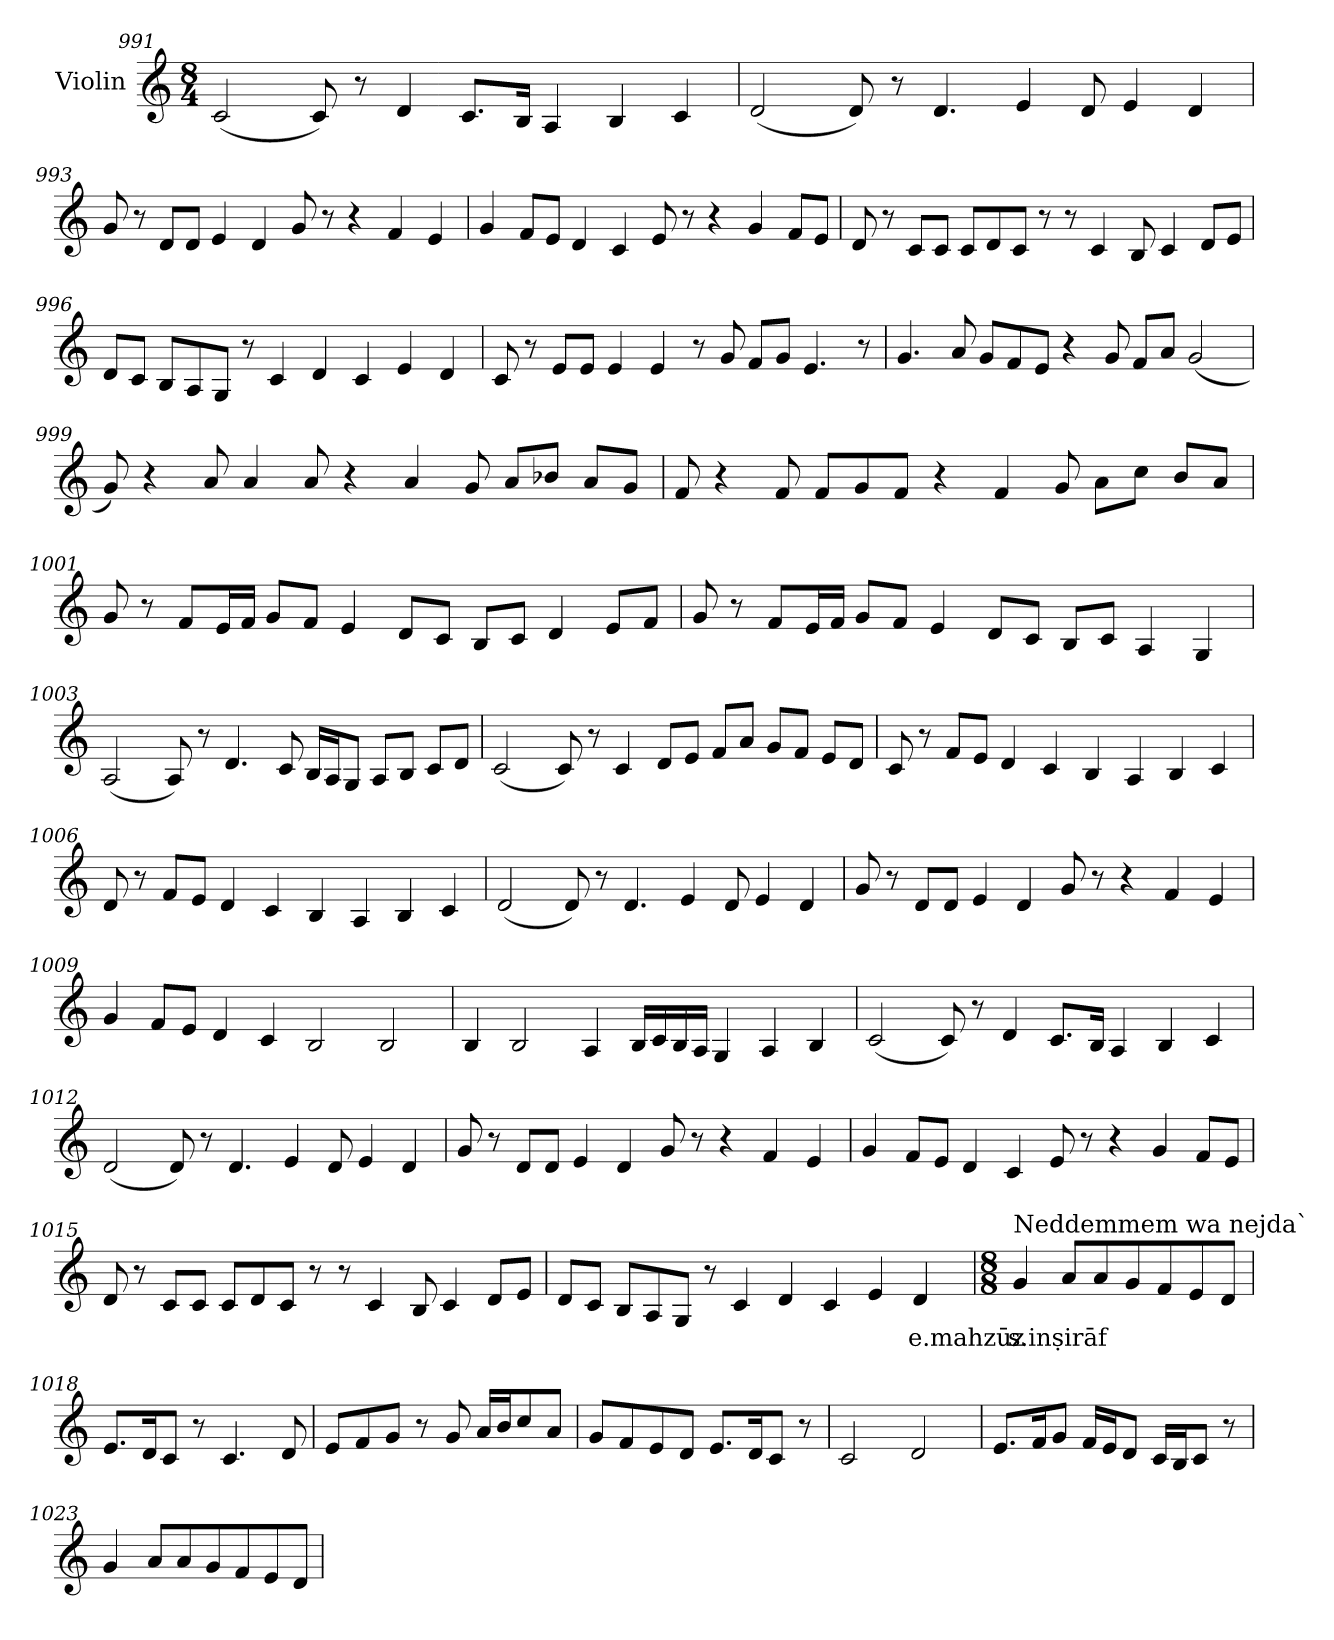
**kern	**text
*part1	*part1
*staff1	*staff1
*I"Violin	*
*clefG2	*
*k[]	*
*M8/4	*
=991	=991
(<2c/	.
8c/)	.
8r	.
4d/	.
8.c/L	.
16B/Jk	.
4A/	.
4B/	.
4c/	.
!!LO:LB:g=z
=992	=992
(<2d/	.
8d/)	.
8r	.
4.d/	.
4e/	.
8d/	.
4e/	.
4d/	.
=993	=993
8g/	.
8r	.
8d/L	.
8d/J	.
4e/	.
4d/	.
8g/	.
8r	.
4r	.
4f/	.
4e/	.
!!LO:PB:g=z
=994	=994
4g/	.
8f/L	.
8e/J	.
4d/	.
4c/	.
8e/	.
8r	.
4r	.
4g/	.
8f/L	.
8e/J	.
=995	=995
8d/	.
8r	.
8c/L	.
8c/J	.
8c/L	.
8d/	.
8c/J	.
8r	.
8r	.
4c/	.
8B/	.
4c/	.
8d/L	.
8e/J	.
!!LO:LB:g=z
=996	=996
8d/L	.
8c/J	.
8B/L	.
8A/	.
8G/J	.
8r	.
4c/	.
4d/	.
4c/	.
4e/	.
4d/	.
=997	=997
8c/	.
8r	.
8e/L	.
8e/J	.
4e/	.
4e/	.
8r	.
8g/	.
8f/L	.
8g/J	.
4.e/	.
8r	.
!!LO:LB:g=z
=998	=998
4.g/	.
8a/	.
8g/L	.
8f/	.
8e/J	.
4r	.
8g/	.
8f/L	.
8a/J	.
(<2g/	.
=999	=999
8g/)	.
4r	.
8a/	.
4a/	.
8a/	.
4r	.
4a/	.
8g/	.
8a/L	.
8b-X/J	.
8a/L	.
8g/J	.
!!LO:LB:g=z
=1000	=1000
8f/	.
4r	.
8f/	.
8f/L	.
8g/	.
8f/J	.
4r	.
4f/	.
8g/	.
8a\L	.
8cc\J	.
8b/L	.
8a/J	.
=1001	=1001
8g/	.
8r	.
8f/L	.
16e/L	.
16f/JJ	.
8g/L	.
8f/J	.
4e/	.
8d/L	.
8c/J	.
8B/L	.
8c/J	.
4d/	.
8e/L	.
8f/J	.
!!LO:LB:g=z
=1002	=1002
8g/	.
8r	.
8f/L	.
16e/L	.
16f/JJ	.
8g/L	.
8f/J	.
4e/	.
8d/L	.
8c/J	.
8B/L	.
8c/J	.
4A/	.
4G/	.
=1003	=1003
(<2A/	.
8A/)	.
8r	.
4.d/	.
8c/	.
16B/LL	.
16A/J	.
8G/J	.
8A/L	.
8B/J	.
8c/L	.
8d/J	.
!!LO:LB:g=z
=1004	=1004
(<2c/	.
8c/)	.
8r	.
4c/	.
8d/L	.
8e/J	.
8f/L	.
8a/J	.
8g/L	.
8f/J	.
8e/L	.
8d/J	.
=1005	=1005
8c/	.
8r	.
8f/L	.
8e/J	.
4d/	.
4c/	.
4B/	.
4A/	.
4B/	.
4c/	.
!!LO:LB:g=z
=1006	=1006
8d/	.
8r	.
8f/L	.
8e/J	.
4d/	.
4c/	.
4B/	.
4A/	.
4B/	.
4c/	.
=1007	=1007
(<2d/	.
8d/)	.
8r	.
4.d/	.
4e/	.
8d/	.
4e/	.
4d/	.
=1008	=1008
8g/	.
8r	.
8d/L	.
8d/J	.
4e/	.
4d/	.
8g/	.
8r	.
4r	.
4f/	.
4e/	.
!!LO:LB:g=z
=1009	=1009
4g/	.
8f/L	.
8e/J	.
4d/	.
4c/	.
2B/	.
2B/	.
=1010	=1010
4B/	.
2B/	.
4A/	.
16B/LL	.
16c/	.
16B/	.
16A/JJ	.
4G/	.
4A/	.
4B/	.
=1011	=1011
(<2c/	.
8c/)	.
8r	.
4d/	.
8.c/L	.
16B/Jk	.
4A/	.
4B/	.
4c/	.
!!LO:PB:g=z
=1012	=1012
(<2d/	.
8d/)	.
8r	.
4.d/	.
4e/	.
8d/	.
4e/	.
4d/	.
=1013	=1013
8g/	.
8r	.
8d/L	.
8d/J	.
4e/	.
4d/	.
8g/	.
8r	.
4r	.
4f/	.
4e/	.
!!LO:LB:g=z
=1014	=1014
4g/	.
8f/L	.
8e/J	.
4d/	.
4c/	.
8e/	.
8r	.
4r	.
4g/	.
8f/L	.
8e/J	.
=1015	=1015
8d/	.
8r	.
8c/L	.
8c/J	.
8c/L	.
8d/	.
8c/J	.
8r	.
8r	.
4c/	.
8B/	.
4c/	.
8d/L	.
8e/J	.
!!LO:LB:g=z
=1016	=1016
8d/L	.
8c/J	.
8B/L	.
8A/	.
8G/J	.
8r	.
4c/	.
4d/	.
4c/	.
4e/	.
!	!LO:LY:b
4d/	e.mahzūz
=1017	=1017
*M8/8	*
*MM40	*
!LO:TX:a:t=Neddemmem wa nejda`	!
!	!LO:LY:b
4g/	s.inṣirāf
8a/L	.
8a/	.
8g/	.
8f/	.
8e/	.
8d/J	.
=1018	=1018
8.e/L	.
16d/K	.
8c/J	.
8r	.
4.c/	.
8d/	.
!!LO:LB:g=z
=1019	=1019
8e/L	.
8f/	.
8g/J	.
8r	.
8g/	.
16a/LL	.
16b/J	.
8cc/	.
8a/J	.
=1020	=1020
8g/L	.
8f/	.
8e/	.
8d/J	.
8.e/L	.
16d/K	.
8c/J	.
8r	.
=1021	=1021
2c/	.
2d/	.
=1022	=1022
8.e/L	.
16f/K	.
8g/J	.
16f/LL	.
16e/J	.
8d/J	.
16c/LL	.
16B/J	.
8c/J	.
8r	.
!!LO:LB:g=z
=1023	=1023
4g/	.
8a/L	.
8a/	.
8g/	.
8f/	.
8e/	.
8d/J	.
=	=
*-	*-
